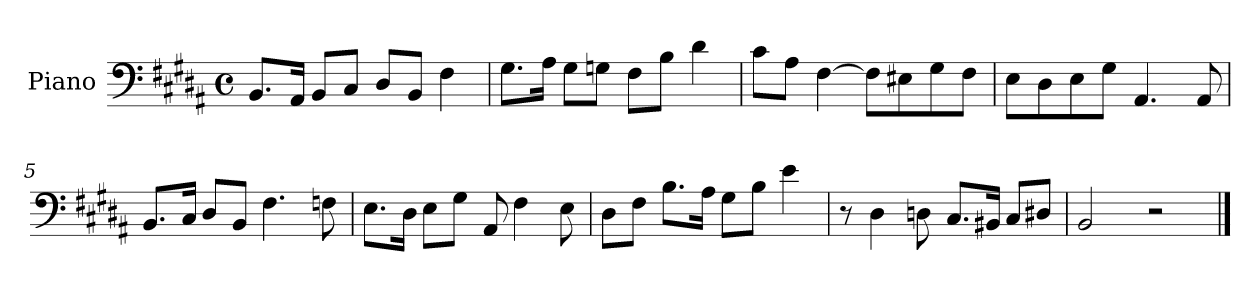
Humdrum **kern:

**kern
*part1
*staff1
*I"Piano
*I'Pno
*clefF4
*k[f#c#g#d#a#]
*B:
*M4/4
*met(c)
=1
8.BB/L
16AA#/Jk
8BB/L
8C#/J
8D#/L
8BB/J
4F#\
=2
8.G#\L
16A#\Jk
8G#\L
8Gn\J
8F#\L
8B\J
4d#\
=3
8c#\L
8A#\J
[4F#\
8F#\L]
8E#X\
8G#\
8F#\J
=4
8E\L
8D#\
8E\
8G#\J
4.AA#/
8AA#/
=5
8.BB/L
16C#/Jk
8D#/L
8BB/J
4.F#\
8Fn\
=6
8.E\L
16D#\Jk
8E\L
8G#\J
8AA#/
4F#\
8E\
=7
8D#\L
8F#\J
8.B\L
16A#\Jk
8G#\L
8B\J
4e\
=8
8r
4D#\
8Dn\
8.C#/L
16BB#X/Jk
8C#/L
8D#X/J
=9
2BB/
2r
==
*-
